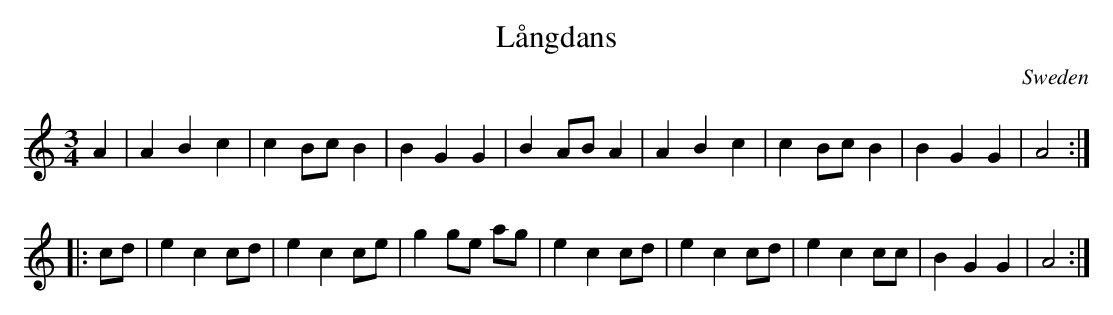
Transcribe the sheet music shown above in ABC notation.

X:1
T:Långdans
M:3/4
O:Sweden
K:A min
A2|\
A2B2 c2|c2Bc B2|B2G2 G2|B2AB A2|\
A2B2 c2|c2Bc B2|B2G2 G2|A4:|
|:cd|\
e2c2 cd|e2c2 ce|g2ge ag|e2c2 cd|\
e2c2 cd|e2c2 cc|B2G2 G2|A4:|
